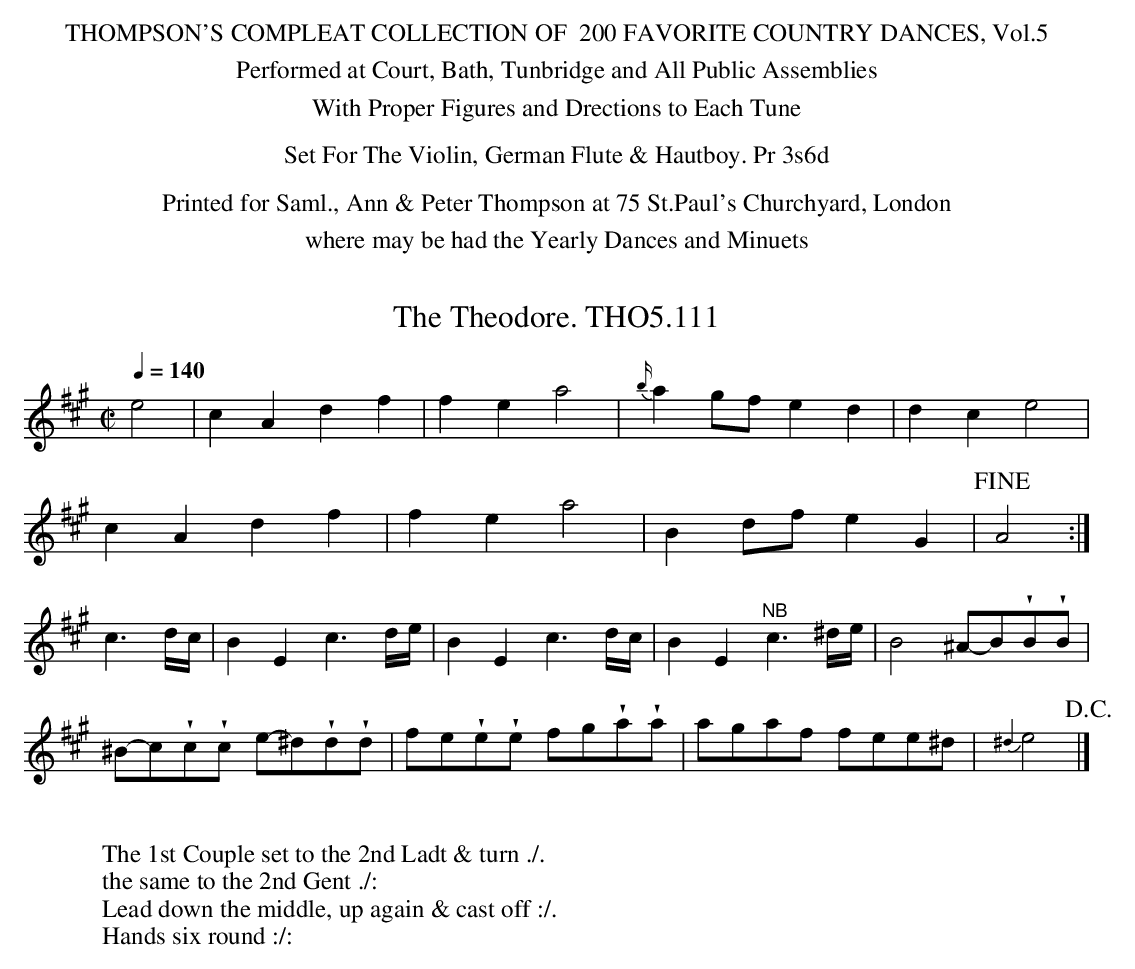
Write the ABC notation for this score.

X:1
T:Theodore. THO5.111, The
M:C|
L:1/8
U:w=!wedge!
Q:1/4=140
K:A
e4|c2A2d2f2|f2e2a4|{b/}a2 gf e2d2|d2c2 e4|
c2A2d2f2|f2e2a4|B2 df e2G2|!fine!A4:|
c3d/c/|B2E2c3d/e/|B2E2 c3d/c/|B2E2 "^NB"c3 ^d/e/|B4 ^A-BwBwB|
^B-cwcwc e-^dwdwd|f-ewewe f-gwawa|agaf fee^d|{^d2}e4!D.C.!|]
W:
W:The 1st Couple set to the 2nd Ladt & turn ./.
W:the same to the 2nd Gent ./:
W:Lead down the middle, up again & cast off :/.
W:Hands six round :/:
